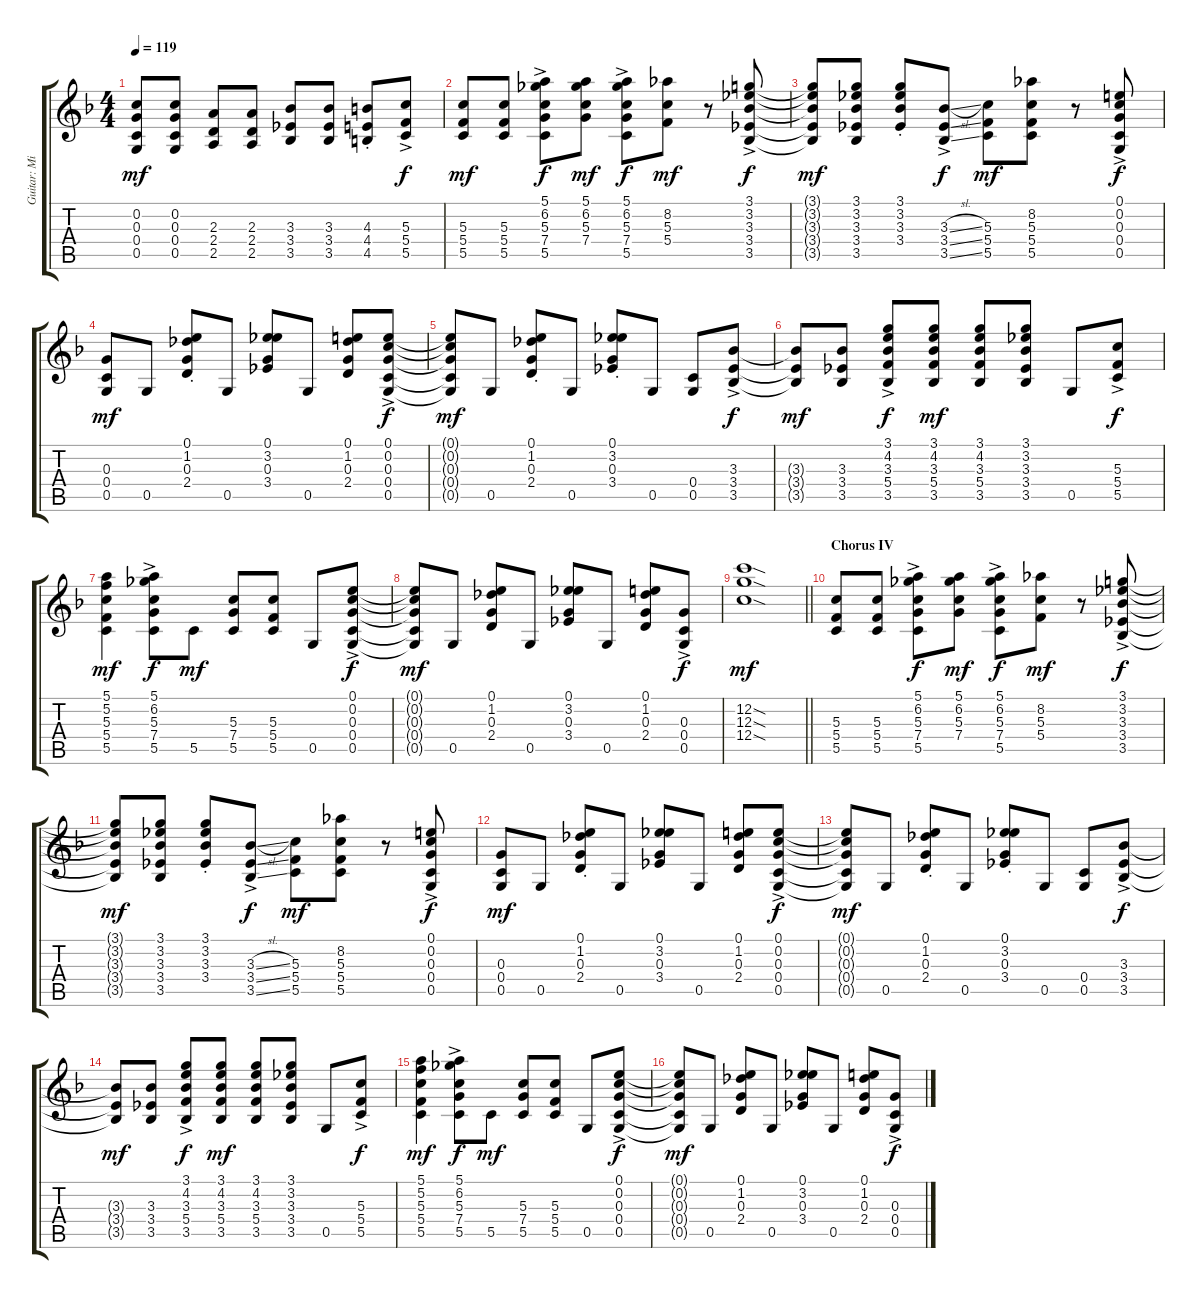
\track ("Guitar: Mick" "Guitar: Mi") {instrument distortionguitar}
\staff {score tabs}
\tuning (E4 C4 G3 C3 G2 C2) {hide}
\ts (4 4)
\tempo 119
\clef g2
\ks f
(0.2 0.3 0.4 0.5).8{dy mf} (0.2 0.3 0.4 0.5).8 (2.3 2.4 2.5).8 (2.3 2.4 2.5).8 (3.3 3.4 3.5).8 (3.3 3.4 3.5).8 (4.3{st} 4.4{st} 4.5{st}).8 (5.3{ac} 5.4{ac} 5.5{ac}).8{dy f} |
(5.3 5.4 5.5).8{dy mf} (5.3 5.4 5.5).8 (5.1{ac} 6.2{ac} 5.3{ac} 7.4{ac} 5.5{ac}).8{dy f} (5.1 6.2 5.3 7.4).8{dy mf} (5.1{ac} 6.2{ac} 5.3{ac} 7.4{ac} 5.5{ac}).8{dy f} (8.2 5.3 5.4).8{dy mf} r.8 (3.1{ac} 3.2{ac} 3.3{ac} 3.4{ac} 3.5{ac}).8{dy f} |
(3.1{t} 3.2{t} 3.3{t} 3.4{t} 3.5{t}).8{dy mf} (3.1 3.2 3.3 3.4 3.5).8 (3.1{st} 3.2{st} 3.3{st} 3.4{st}).8 (3.3{sl ac} 3.4{ss ac} 3.5{ss ac}).8{dy f} (5.3 5.4 5.5).8{dy mf} (8.2 5.3 5.4 5.5).8 r.8 (0.1{ac} 0.2{ac} 0.3{ac} 0.4{ac} 0.5{ac}).8{dy f} |
(0.3 0.4 0.5).8{dy mf} 0.5.8 (0.1{st} 1.2{st} 0.3{st} 2.4{st}).8 0.5.8 (0.1 3.2 0.3 3.4).8 0.5.8 (0.1 1.2 0.3 2.4).8 (0.1{ac} 0.2{ac} 0.3{ac} 0.4{ac} 0.5{ac}).8{dy f} |
(0.1{t} 0.2{t} 0.3{t} 0.4{t} 0.5{t}).8{dy mf} 0.5.8 (0.1{st} 1.2{st} 0.3{st} 2.4{st}).8 0.5.8 (0.1{st} 3.2{st} 0.3{st} 3.4{st}).8 0.5.8 (0.4 0.5).8 (3.3{ac} 3.4{ac} 3.5{ac}).8{dy f} |
(3.3{t} 3.4{t} 3.5{t}).8{dy mf} (3.3 3.4 3.5).8 (3.1{ac} 4.2{ac} 3.3{ac} 5.4{ac} 3.5{ac}).8{dy f} (3.1 4.2 3.3 5.4 3.5).8{dy mf} (3.1 4.2 3.3 5.4 3.5).8 (3.1 3.2 3.3 3.4 3.5).8 0.5.8 (5.3{ac} 5.4{ac} 5.5{ac}).8{dy f} |
(5.1 5.2 5.3 5.4 5.5).4{dy mf} (5.1{ac} 6.2{ac} 5.3{ac} 7.4{ac} 5.5{ac}).8{dy f} 5.5.8{dy mf} (5.3 7.4 5.5).8 (5.3 5.4 5.5).8 0.5.8 (0.1{ac} 0.2{ac} 0.3{ac} 0.4{ac} 0.5{ac}).8{dy f} |
(0.1{t} 0.2{t} 0.3{t} 0.4{t} 0.5{t}).8{dy mf} 0.5.8 (0.1 1.2 0.3 2.4).8 0.5.8 (0.1 3.2 0.3 3.4).8 0.5.8 (0.1 1.2 0.3 2.4).8 (0.3{ac} 0.4{ac} 0.5{ac}).8{dy f} |
\barLineRight lightlight
(12.2{sod} 12.3{sod} 12.4{sod}).1{dy mf} |
\section ("" "Chorus IV")
(5.3 5.4 5.5).8 (5.3 5.4 5.5).8 (5.1{ac} 6.2{ac} 5.3{ac} 7.4{ac} 5.5{ac}).8{dy f} (5.1 6.2 5.3 7.4).8{dy mf} (5.1{ac} 6.2{ac} 5.3{ac} 7.4{ac} 5.5{ac}).8{dy f} (8.2 5.3 5.4).8{dy mf} r.8 (3.1{ac} 3.2{ac} 3.3{ac} 3.4{ac} 3.5{ac}).8{dy f} |
(3.1{t} 3.2{t} 3.3{t} 3.4{t} 3.5{t}).8{dy mf} (3.1 3.2 3.3 3.4 3.5).8 (3.1{st} 3.2{st} 3.3{st} 3.4{st}).8 (3.3{sl ac} 3.4{ss ac} 3.5{ss ac}).8{dy f} (5.3 5.4 5.5).8{dy mf} (8.2 5.3 5.4 5.5).8 r.8 (0.1{ac} 0.2{ac} 0.3{ac} 0.4{ac} 0.5{ac}).8{dy f} |
(0.3 0.4 0.5).8{dy mf} 0.5.8 (0.1{st} 1.2{st} 0.3{st} 2.4{st}).8 0.5.8 (0.1 3.2 0.3 3.4).8 0.5.8 (0.1 1.2 0.3 2.4).8 (0.1{ac} 0.2{ac} 0.3{ac} 0.4{ac} 0.5{ac}).8{dy f} |
(0.1{t} 0.2{t} 0.3{t} 0.4{t} 0.5{t}).8{dy mf} 0.5.8 (0.1{st} 1.2{st} 0.3{st} 2.4{st}).8 0.5.8 (0.1{st} 3.2{st} 0.3{st} 3.4{st}).8 0.5.8 (0.4 0.5).8 (3.3{ac} 3.4{ac} 3.5{ac}).8{dy f} |
(3.3{t} 3.4{t} 3.5{t}).8{dy mf} (3.3 3.4 3.5).8 (3.1{ac} 4.2{ac} 3.3{ac} 5.4{ac} 3.5{ac}).8{dy f} (3.1 4.2 3.3 5.4 3.5).8{dy mf} (3.1 4.2 3.3 5.4 3.5).8 (3.1 3.2 3.3 3.4 3.5).8 0.5.8 (5.3{ac} 5.4{ac} 5.5{ac}).8{dy f} |
(5.1 5.2 5.3 5.4 5.5).4{dy mf} (5.1{ac} 6.2{ac} 5.3{ac} 7.4{ac} 5.5{ac}).8{dy f} 5.5.8{dy mf} (5.3 7.4 5.5).8 (5.3 5.4 5.5).8 0.5.8 (0.1{ac} 0.2{ac} 0.3{ac} 0.4{ac} 0.5{ac}).8{dy f} |
(0.1{t} 0.2{t} 0.3{t} 0.4{t} 0.5{t}).8{dy mf} 0.5.8 (0.1 1.2 0.3 2.4).8 0.5.8 (0.1 3.2 0.3 3.4).8 0.5.8 (0.1 1.2 0.3 2.4).8 (0.3{ac} 0.4{ac} 0.5{ac}).8{dy f}
